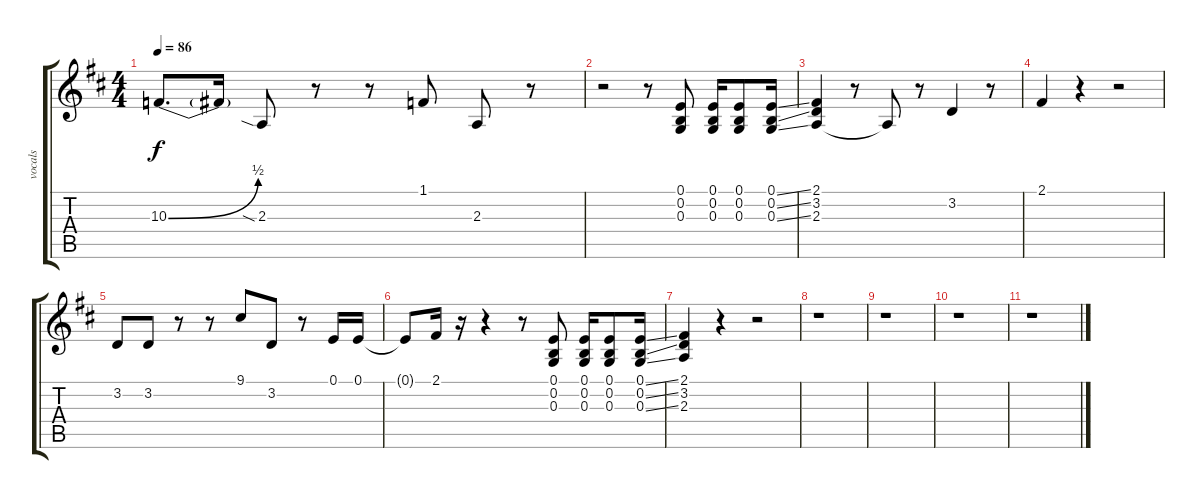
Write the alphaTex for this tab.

\track ("vocals" "vocals") {instrument panflute}
\staff {score tabs}
\tuning (E4 B3 G3 D3 A2 E2) {hide}
\ts (4 4)
\tempo 86
\clef g2
\ks d
10.3{be (bend 0 0 60 2)}.8{d dy f} 10.3{t}.16 2.3{sia}.8 r.8 r.8 1.1.8 2.3.8 r.8 |
r.2 r.8 (0.1 0.2 0.3).8 (0.1 0.2 0.3).16 (0.1 0.2 0.3).8 (0.1{ss} 0.2{ss} 0.3{ss}).16 |
(2.1 3.2 2.3).4{volume 8} r.8 2.3{t}.8 r.8 3.2.4 r.8 |
2.1.4 r.4 r.2 |
3.2.8 3.2.8 r.8 r.8 9.1.8 3.2.8 r.8 0.1.16 0.1.16 |
0.1{t}.8 2.1.16 r.16 r.4 r.8 (0.1 0.2 0.3).8 (0.1 0.2 0.3).16 (0.1 0.2 0.3).8 (0.1{ss} 0.2{ss} 0.3{ss}).16 |
(2.1 3.2 2.3).4{volume 3} r.4 r.2 |
r.1 |
r.1 |
r.1{volume 0} |
r.1
